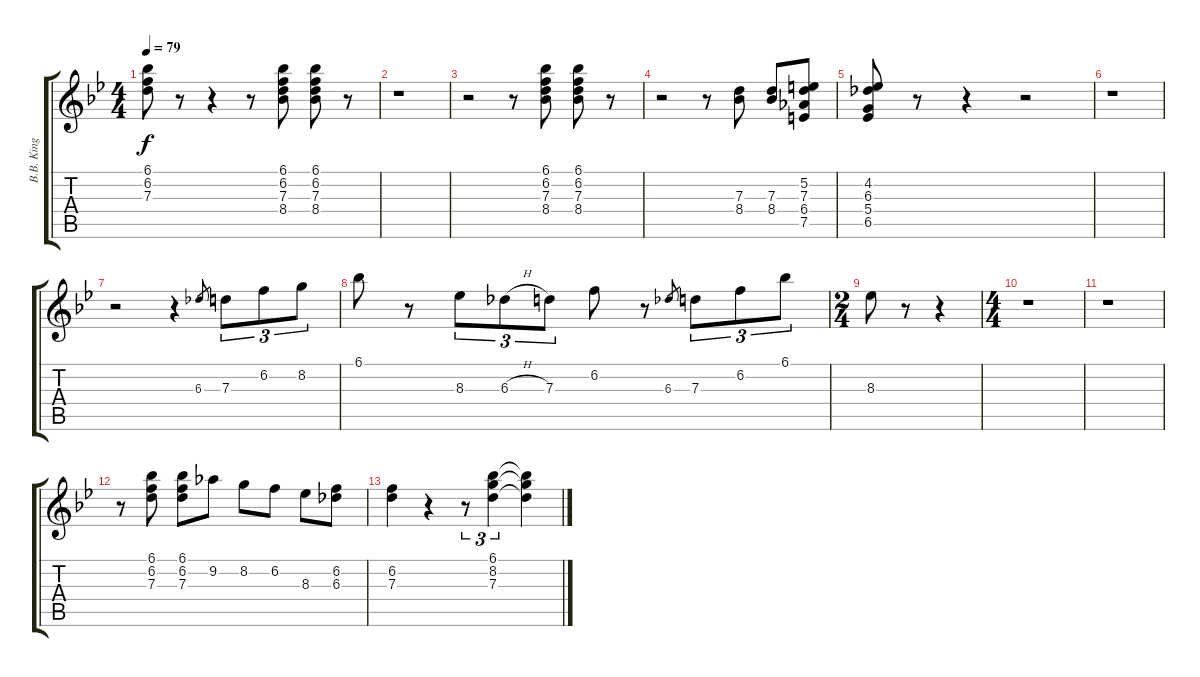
\track ("B.B. King Guitar" "B.B. King ") {instrument electricguitarclean}
\staff {score tabs}
\tuning (E4 B3 G3 D3 A2 E2) {hide}
\ts (4 4)
\tempo 79
\clef g2
\ks bb
(6.1 6.2 7.3).8{dy f} r.8 r.4 r.8 (6.1 6.2 7.3 8.4).8 (6.1 6.2 7.3 8.4).8 r.8 |
r.1 |
r.2 r.8 (6.1 6.2 7.3 8.4).8 (6.1 6.2 7.3 8.4).8 r.8 |
r.2 r.8 (7.3 8.4).8 (7.3 8.4).8 (5.2 7.3 6.4 7.5).8 |
(4.2 6.3 5.4 6.5).8 r.8 r.4 r.2 |
r.1 |
r.2 r.4 6.3.8{gr} 7.3.8{tu (3 2)} 6.2.8{tu (3 2)} 8.2.8{tu (3 2)} |
6.1.8 r.8 8.3.8{tu (3 2)} 6.3{h}.8{tu (3 2)} 7.3.8{tu (3 2)} 6.2.8 r.8 6.3.8{gr} 7.3.8{tu (3 2)} 6.2.8{tu (3 2)} 6.1.8{tu (3 2)} |
\ts (2 4)
8.3.8 r.8 r.4 |
\ts (4 4)
r.1 |
r.1 |
r.8 (6.1 6.2 7.3).8 (6.1 6.2 7.3).8 9.2.8 8.2.8 6.2.8 8.3.8 (6.2 6.3).8 |
(6.2 7.3).4 r.4 r.8{tu (3 2)} (6.1 8.2 7.3).4{tu (3 2)} (6.1{t} 8.2{t} 7.3{t}).4
